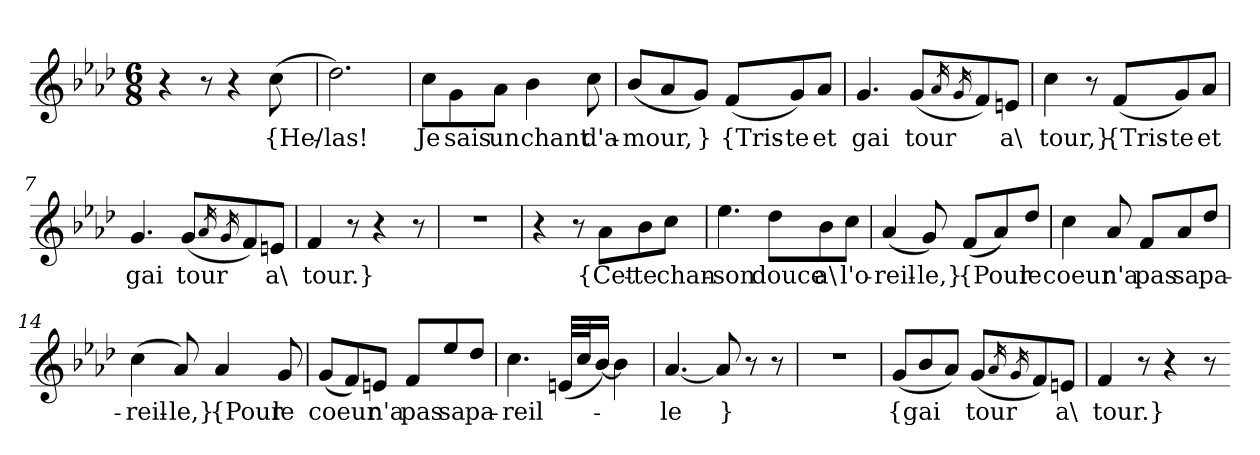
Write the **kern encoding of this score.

**kern	**text
*part1	*part1
*staff1	*staff1
*clefG2	*
*k[b-e-a-d-]	*
*M6/8	*
=1	=1
4r	.
8r	.
4r	.
(8cc	{He/-
=2	=2
2.dd-)	-las!
=3	=3
8cc\L	Je
8g\	sais
8a-\J	un
4b-	chant
8cc	d'a-
=4	=4
(8b-/L	-mour,
8a-/	.
8g/J)	}
(8f/L	{Tris-
8g/)	-te
8a-/J	et
=5	=5
4.g	gai
(8g/L	tour
16qa-/	.
16qg/	.
8f/)	.
8en/J	a\
=6	=6
4cc	tour,}
8r	.
(8f/L	{Tris-
8g/)	-te
8a-/J	et
=7	=7
4.g	gai
(8g/L	tour
16qa-/	.
16qg/	.
8f/)	.
8en/J	a\
=8	=8
4f	tour.}
8r	.
4r	.
8r	.
=9	=9
2.r	.
=10	=10
4r	.
8r	.
8a-\L	{Cet-
8b-\	-te
8cc\J	chan-
=11	=11
4.ee-	-son
8dd-\L	douce
8b-\	a\
8cc\J	l'o-
=12	=12
(4a-	-reil-
8g)	-le,}
(8f/L	{Pour
8a-/)	.
8dd-/J	le
=13	=13
4cc	coeur
8a-	n'a
8f/L	pas
8a-/	sa
8dd-/J	pa-
=14	=14
(4cc	-reil-
8a-)	-le,}
4a-	{Pour
8g	le
=15	=15
(8g/L	coeur
8f/)	.
8en/J	n'a
8f/L	pas
8ee-/	sa
8dd-/J	pa-
=16	=16
4.cc	-reil-
(32en/LLL	.
32cc/J	.
[16b-/JJ)	.
4b-]	.
=17	=17
[4.a-	-le
8a-]	}
8r	.
8r	.
=18	=18
2.r	.
=71	=71
(8g/L	{gai
8b-/	.
8a-/J)	.
(8g/L	tour
16qa-/	.
16qg/	.
8f/)	.
8en/J	a\
=72	=72
4f	tour.}
8r	.
4r	.
8r	.
=-	=-
*-	*-
